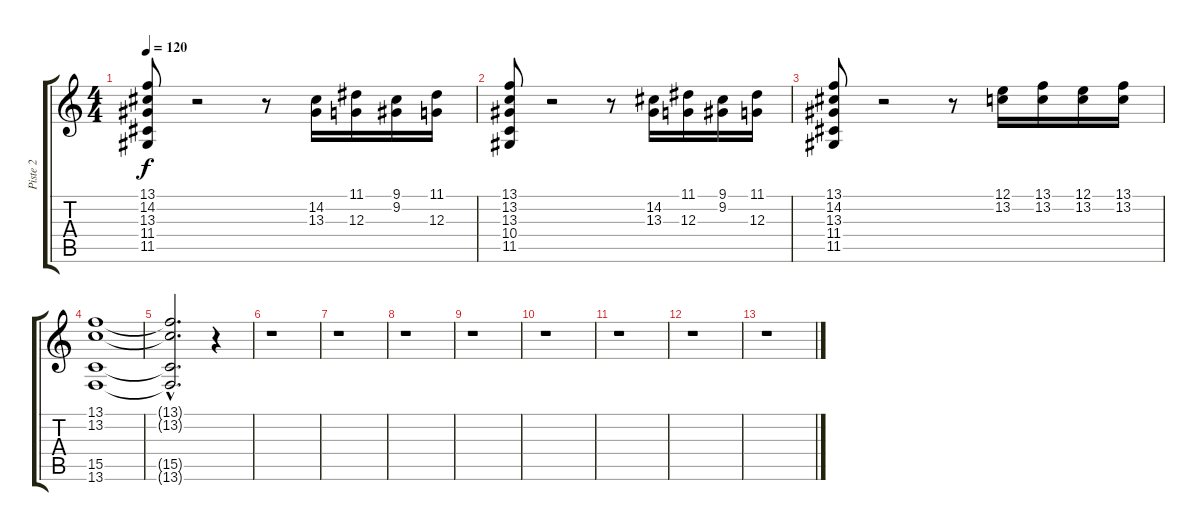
\track ("Piste 2" "Piste 2") {instrument stringensemble1}
\staff {score tabs}
\tuning (E4 B3 G3 D3 A2 E2) {hide}
\ts (4 4)
\tempo 120
\clef g2
\ks c
(13.1 14.2 13.3 11.4 11.5).8{dy f} r.2 r.8 (14.2 13.3).16 (11.1 12.3).16 (9.1 9.2).16 (11.1 12.3).16 |
(13.1 13.2 13.3 10.4 11.5).8 r.2 r.8 (14.2 13.3).16 (11.1 12.3).16 (9.1 9.2).16 (11.1 12.3).16 |
(13.1 14.2 13.3 11.4 11.5).8 r.2 r.8 (12.1 13.2).16 (13.1 13.2).16 (12.1 13.2).16 (13.1 13.2).16 |
(13.1 13.2 15.5 13.6).1 |
(13.1{hac t} 13.2{hac t} 15.5{hac t} 13.6{hac t}).2{d} r.4 |
r.1 |
r.1 |
r.1 |
r.1 |
r.1 |
r.1 |
r.1 |
r.1
